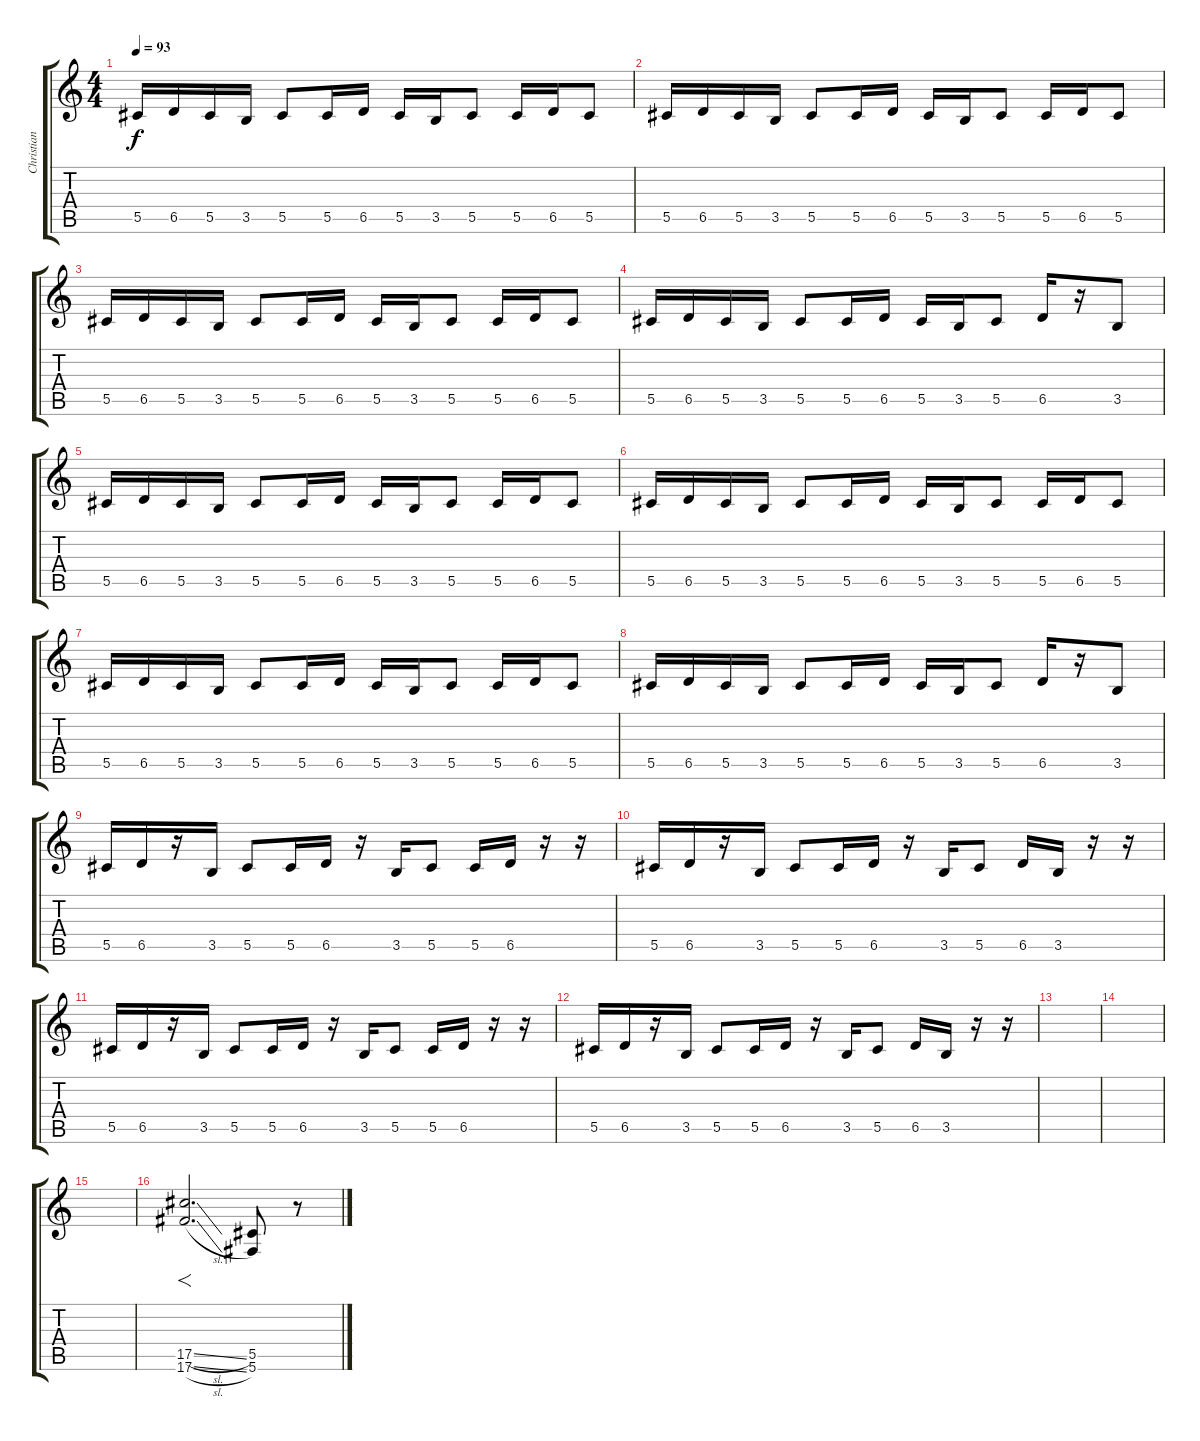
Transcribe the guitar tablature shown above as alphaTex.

\track ("Christian \"X-ti\" Bystron" "Christian ") {instrument distortionguitar}
\staff {score tabs}
\tuning (Eb4 Bb3 Gb3 Db3 Ab2 Db2) {hide}
\ts (4 4)
\tempo 93
\clef g2
\ks c
5.5.16{dy f} 6.5.16 5.5.16 3.5.16 5.5.8 5.5.16 6.5.16 5.5.16 3.5.16 5.5.8 5.5.16 6.5.16 5.5.8 |
5.5.16 6.5.16 5.5.16 3.5.16 5.5.8 5.5.16 6.5.16 5.5.16 3.5.16 5.5.8 5.5.16 6.5.16 5.5.8 |
5.5.16 6.5.16 5.5.16 3.5.16 5.5.8 5.5.16 6.5.16 5.5.16 3.5.16 5.5.8 5.5.16 6.5.16 5.5.8 |
5.5.16 6.5.16 5.5.16 3.5.16 5.5.8 5.5.16 6.5.16 5.5.16 3.5.16 5.5.8 6.5.16 r.16 3.5.8 |
5.5.16 6.5.16 5.5.16 3.5.16 5.5.8 5.5.16 6.5.16 5.5.16 3.5.16 5.5.8 5.5.16 6.5.16 5.5.8 |
5.5.16 6.5.16 5.5.16 3.5.16 5.5.8 5.5.16 6.5.16 5.5.16 3.5.16 5.5.8 5.5.16 6.5.16 5.5.8 |
5.5.16 6.5.16 5.5.16 3.5.16 5.5.8 5.5.16 6.5.16 5.5.16 3.5.16 5.5.8 5.5.16 6.5.16 5.5.8 |
5.5.16 6.5.16 5.5.16 3.5.16 5.5.8 5.5.16 6.5.16 5.5.16 3.5.16 5.5.8 6.5.16 r.16 3.5.8 |
5.5.16 6.5.16 r.16 3.5.16 5.5.8 5.5.16 6.5.16 r.16 3.5.16 5.5.8 5.5.16 6.5.16 r.16 r.16 |
5.5.16 6.5.16 r.16 3.5.16 5.5.8 5.5.16 6.5.16 r.16 3.5.16 5.5.8 6.5.16 3.5.16 r.16 r.16 |
5.5.16 6.5.16 r.16 3.5.16 5.5.8 5.5.16 6.5.16 r.16 3.5.16 5.5.8 5.5.16 6.5.16 r.16 r.16 |
5.5.16 6.5.16 r.16 3.5.16 5.5.8 5.5.16 6.5.16 r.16 3.5.16 5.5.8 6.5.16 3.5.16 r.16 r.16 |
|
|
|
(17.5{sl} 17.6{sl}).2{f d} (5.5 5.6).8 r.8
